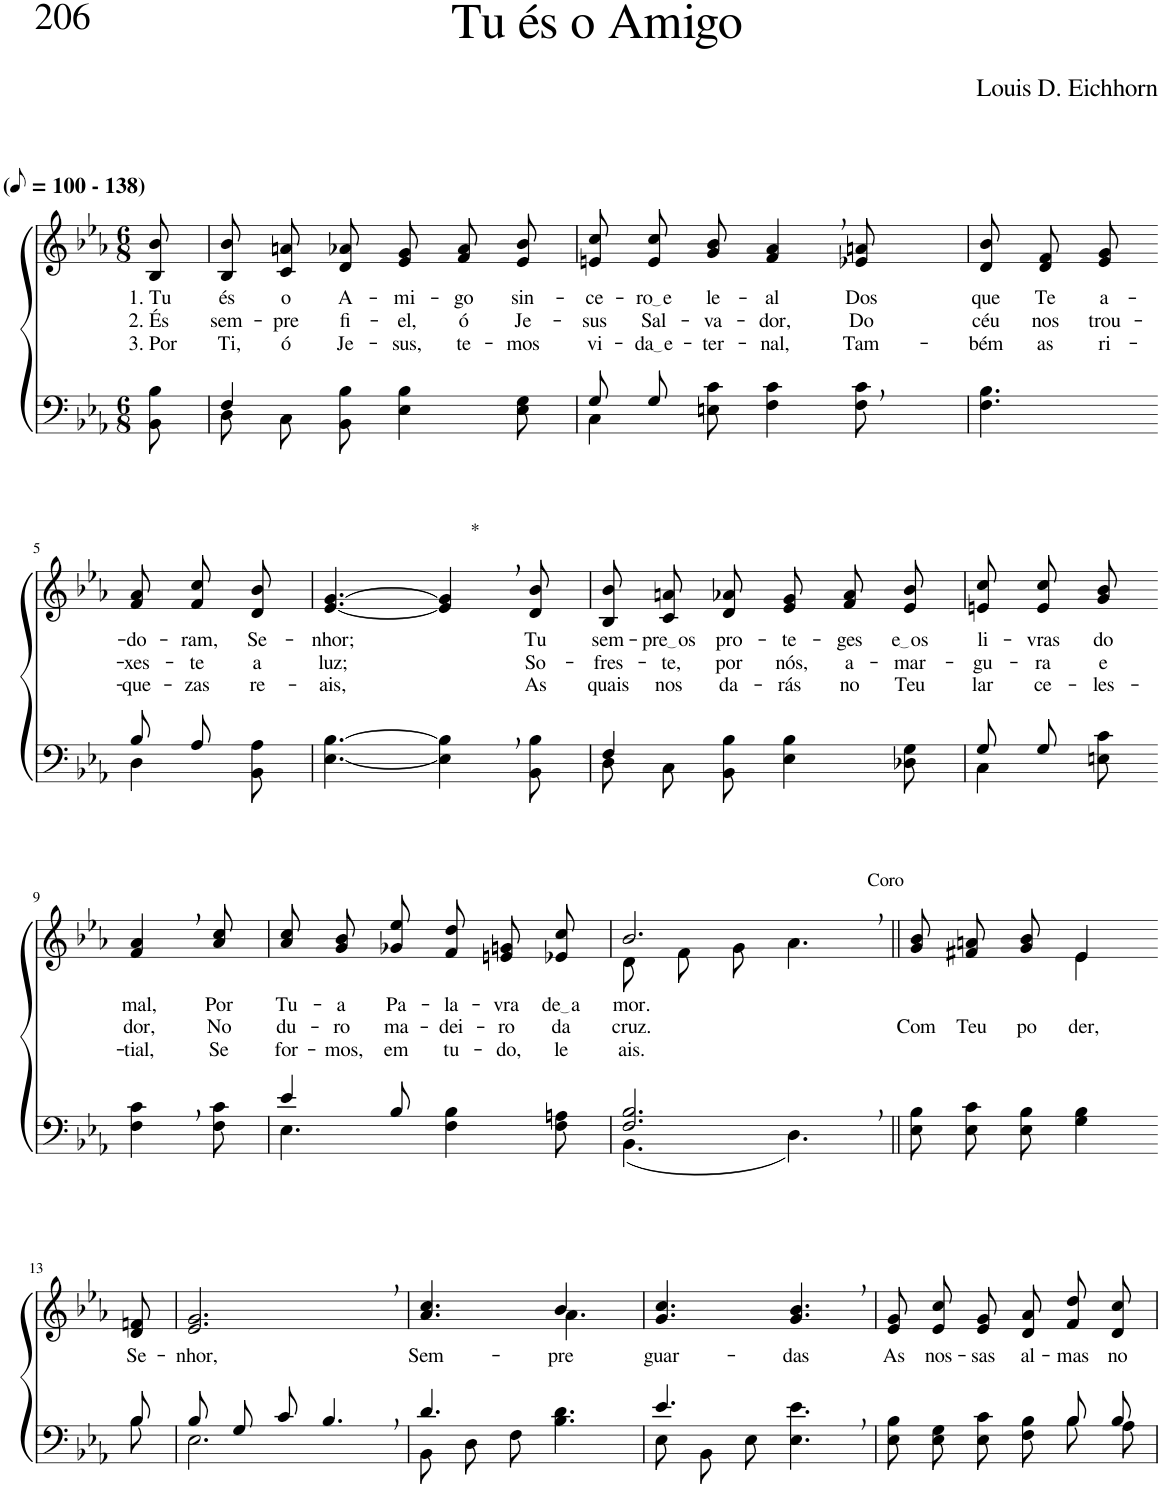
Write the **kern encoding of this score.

**kern	**kern	**text	**text	**text
*part2	*part1	*part1	*part1	*part1
*staff2	*staff1	*staff1	*staff1	*staff1
*I"Parte III e IV	*I"Parte I e II	*	*	*
*clefF4	*clefG2	*	*	*
*k[b-e-a-]	*k[b-e-a-]	*	*	*
*M6/8	*M6/8	*	*	*
*MM50	*MM50	*	*	*
=1	=1	=1	=1	=1
!	!LO:TX:a:B:t=(	!	!	!
!	!LO:TX:a:B:t=- 138)	!	!	!
!	!	!LO:LY:b	!LO:LY:b	!LO:LY:b
8BB-\ 8B-\	8B-/ 8b-/	1. Tu	2. És	3. Por
=2	=2	=2	=2	=2
*^	*	*	*	*
!	!	!	!LO:LY:b	!LO:LY:b	!LO:LY:b
4F/	8D\L	8B-/ 8b-/L	és	sem-	Ti,
!	!	!	!LO:LY:b	!LO:LY:b	!LO:LY:b
.	8C\	8c/ 8an/	o	-pre	ó
!	!	!	!LO:LY:b	!LO:LY:b	!LO:LY:b
2ryy	8BB-\ 8B-\J	8d/ 8a-X/J	A-	fi-	Je-
!	!	!	!LO:LY:b	!LO:LY:b	!LO:LY:b
.	4E-\ 4B-\	8e-/ 8g/L	-mi-	-el,	-sus,
!	!	!	!LO:LY:b	!LO:LY:b	!LO:LY:b
.	.	8f/ 8a-/	-go	ó	te-
!	!	!	!LO:LY:b	!LO:LY:b	!LO:LY:b
.	8E-\ 8G\	8e-/ 8b-/J	sin-	Je-	-mos
=3	=3	=3	=3	=3	=3
!	!	!	!LO:LY:b	!LO:LY:b	!LO:LY:b
8G/L	4C\	8en/ 8cc/L	-ce-	-sus	vi-
!	!	!	!LO:LY:b	!LO:LY:b	!LO:LY:b
8G/J	.	8e/ 8cc/	ro e	Sal-	da e
!	!	!	!LO:LY:b	!LO:LY:b	!LO:LY:b
8ryy	8En\ 8c\	8g/ 8b-/J	le-	-va-	-ter-
!	!	!	!LO:LY:b	!LO:LY:b	!LO:LY:b
4.ryy	4F\ 4c\	4f/, 4a-/,	-al	-dor,	-nal,
!	!	!	!LO:LY:b	!LO:LY:b	!LO:LY:b
.	8F\ 8c\	8e-X/ 8an/	Dos	Do	Tam-
=4	=4	=4	=4	=4	=4
!	!	!	!LO:LY:b	!LO:LY:b	!LO:LY:b
*v	*v	*	*	*	*
4.F\ 4.B-\	8d/ 8b-/L	que	céu	-bém
!	!	!LO:LY:b	!LO:LY:b	!LO:LY:b
.	8d/ 8f/	Te	nos	as
!	!	!LO:LY:b	!LO:LY:b	!LO:LY:b
.	8e-/ 8g/J	a-	trou-	ri-
!!LO:LB:g=z
=5-	=5-	=5-	=5-	=5-
*^	*	*	*	*
!	!	!	!LO:LY:b	!LO:LY:b	!LO:LY:b
8B-/L	4D\	8f/ 8a-/L	-do-	-xes-	-que-
!	!	!	!LO:LY:b	!LO:LY:b	!LO:LY:b
8A-/J	.	8f/ 8cc/	-ram,	-te	-zas
!	!	!	!LO:LY:b	!LO:LY:b	!LO:LY:b
8ryy	8BB-\ 8A-\	8d/ 8b-/J	Se-	a	re-
=6	=6	=6	=6	=6	=6
!	!	!	!LO:LY:b	!LO:LY:b	!LO:LY:b
*v	*v	*	*	*	*
[4.E-\ [4.B-\	[4.e-/ [4.g/	-nhor;	luz;	-ais,
!	!LO:TX:a:t=*	!	!	!
4E-\], 4B-\],	4e-/], 4g/],	.	.	.
!	!	!LO:LY:b	!LO:LY:b	!LO:LY:b
8BB-\ 8B-\	8d/ 8b-/	Tu	So-	As
=7	=7	=7	=7	=7
*^	*	*	*	*
!	!	!	!LO:LY:b	!LO:LY:b	!LO:LY:b
4F/	8D\L	8B-/ 8b-/L	sem-	-fres-	quais
!	!	!	!LO:LY:b	!LO:LY:b	!LO:LY:b
.	8C\	8c/ 8an/	pre os	-te,	nos
!	!	!	!LO:LY:b	!LO:LY:b	!LO:LY:b
2ryy	8BB-\ 8B-\J	8d/ 8a-X/J	pro-	por	da-
!	!	!	!LO:LY:b	!LO:LY:b	!LO:LY:b
.	4E-\ 4B-\	8e-/ 8g/L	-te-	nós,	-rás
!	!	!	!LO:LY:b	!LO:LY:b	!LO:LY:b
.	.	8f/ 8a-/	-ges	a-	no
!	!	!	!LO:LY:b	!LO:LY:b	!LO:LY:b
.	8D-X\ 8G\	8e-/ 8b-/J	e os	-mar-	Teu
=8	=8	=8	=8	=8	=8
!	!	!	!LO:LY:b	!LO:LY:b	!LO:LY:b
8G/L	4C\	8en/ 8cc/L	li-	-gu-	lar
!	!	!	!LO:LY:b	!LO:LY:b	!LO:LY:b
8G/J	.	8e/ 8cc/	-vras	-ra	ce-
!	!	!	!LO:LY:b	!LO:LY:b	!LO:LY:b
8ryy	8En\ 8c\	8g/ 8b-/J	do	e	-les-
!!LO:LB:g=z
=9-	=9-	=9-	=9-	=9-	=9-
!	!	!	!LO:LY:b	!LO:LY:b	!LO:LY:b
*v	*v	*	*	*	*
4F\, 4c\,	4f/, 4a-/,	mal,	dor,	-tial,
!	!	!LO:LY:b	!LO:LY:b	!LO:LY:b
8F\ 8c\	8a-/ 8cc/	Por	No	Se
=10	=10	=10	=10	=10
*^	*	*	*	*
!	!	!	!LO:LY:b	!LO:LY:b	!LO:LY:b
4e-/	4.E-\	8a-\ 8cc\L	Tu-	du-	for-
!	!	!	!LO:LY:b	!LO:LY:b	!LO:LY:b
.	.	8g\ 8b-\	-a	-ro	-mos,
!	!	!	!LO:LY:b	!LO:LY:b	!LO:LY:b
8B-/	.	8g-X\ 8ee-\J	Pa-	ma-	em
!	!	!	!LO:LY:b	!LO:LY:b	!LO:LY:b
4ryy	4F\ 4B-\	8f/ 8dd/L	-la-	-dei-	tu-
!	!	!	!LO:LY:b	!LO:LY:b	!LO:LY:b
.	.	8en/ 8gn/	-vra	-ro	-do,
!	!	!	!LO:LY:b	!LO:LY:b	!LO:LY:b
8ryy	8F\ 8An\	8e-X/ 8cc/J	de a	da	le-
=11	=11	=11	=11	=11	=11
*	*	*^	*	*	*
!	!	!	!	!LO:LY:b	!LO:LY:b	!LO:LY:b
2.F/, 2.B-/,	(4.BB-\	2.b-,/	8d\L	mor.	cruz.	-ais.
.	.	.	8f\	.	.	.
.	.	.	8g\J	.	.	.
!	!	!	!LO:TX:a:t=Coro	!	!	!
.	4.D\)	.	4.a-\	.	.	.
=12||	=12||	=12||	=12||	=12||	=12||	=12||
!	!	!	!	!	!LO:LY:b	!
*v	*v	*	*	*	*	*
8E-\ 8B-\L	8g/ 8b-/L	4.ryy	.	Com	.
!	!	!	!	!LO:LY:b	!
8E-\ 8c\	8f#X/ 8an/	.	.	Teu	.
!	!	!	!	!LO:LY:b	!
8E-\ 8B-\J	8g/ 8b-/J	.	.	po-	.
!	!	!	!	!LO:LY:b	!
4G\ 4B-\	4e-/	4e-\	.	-der,	.
!!LO:LB:g=z
=13-	=13-	=13-	=13-	=13-	=13-
*^	*	*	*	*	*
!	!	!	!	!LO:LY:b	!	!
*	*	*v	*v	*	*	*
8B-/	8B-\	8d/ 8fn/	Se-	.	.
=14	=14	=14	=14	=14	=14
!	!	!	!LO:LY:b	!	!
8B-/L	2.E-\	2.e-/, 2.g/,	-nhor,	.	.
8G/	.	.	.	.	.
8c/J	.	.	.	.	.
4.B-,/	.	.	.	.	.
=15	=15	=15	=15	=15	=15
*	*	*^	*	*	*
!	!	!	!	!LO:LY:b	!	!
4.d/	8BB-\L	4.ryy	4.a-/ 4.cc/	Sem-	.	.
.	8D\	.	.	.	.	.
.	8F\J	.	.	.	.	.
!	!	!	!	!LO:LY:b	!	!
4.ryy	4.B-\ 4.d\	4b-/	4.a-\	-pre	.	.
.	.	8ryy	.	.	.	.
*	*	*v	*v	*	*	*
=16	=16	=16	=16	=16	=16
!	!	!	!LO:LY:b	!	!
4.e-/	8E-\L	4.g/ 4.cc/	guar-	.	.
.	8BB-\	.	.	.	.
.	8E-\J	.	.	.	.
!	!	!	!LO:LY:b	!	!
4.ryy	4.E-\ 4.e-\	4.g/, 4.b-/,	-das	.	.
=17	=17	=17	=17	=17	=17
!	!	!	!LO:LY:b	!	!
2ryy	8E-\ 8B-\L	8e-/ 8g/L	As	.	.
!	!	!	!LO:LY:b	!	!
.	8E-\ 8G\	8e-/ 8cc/	nos-	.	.
!	!	!	!LO:LY:b	!	!
.	8E-\ 8c\J	8e-/ 8g/J	-sas	.	.
!	!	!	!LO:LY:b	!	!
.	8F\ 8B-\L	8d/ 8a-/L	al-	.	.
!	!	!	!LO:LY:b	!	!
8B-/L	8B-\	8f/ 8dd/	-mas	.	.
!	!	!	!LO:LY:b	!	!
8B-/J	8A-\J	8d/ 8cc/J	no	.	.
*v	*v	*	*	*	*
=	=	=	=	=
*-	*-	*-	*-	*-
